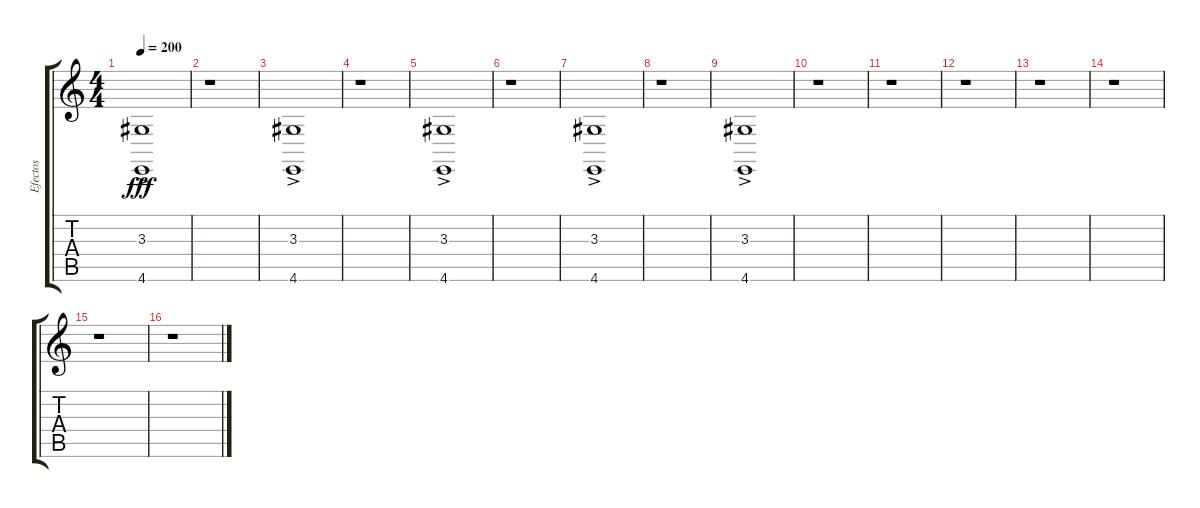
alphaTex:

\track ("Efectos" "Efectos") {instrument stringensemble2}
\staff {score tabs}
\tuning (D4 A3 F3 C3 G2 C2) {hide}
\ts (4 4)
\tempo 200
\clef g2
\ks c
(3.3{ac} 4.6{ac}).1{dy fff volume 16 instrument agogo} |
r.1 |
(3.3{ac} 4.6{ac}).1{volume 16 instrument agogo} |
r.1 |
(3.3{ac} 4.6{ac}).1{volume 16 instrument agogo} |
r.1 |
(3.3{ac} 4.6{ac}).1{volume 16 instrument agogo} |
r.1 |
(3.3{ac} 4.6{ac}).1{volume 16 instrument agogo} |
r.1 |
r.1 |
r.1 |
r.1 |
r.1 |
r.1 |
r.1
